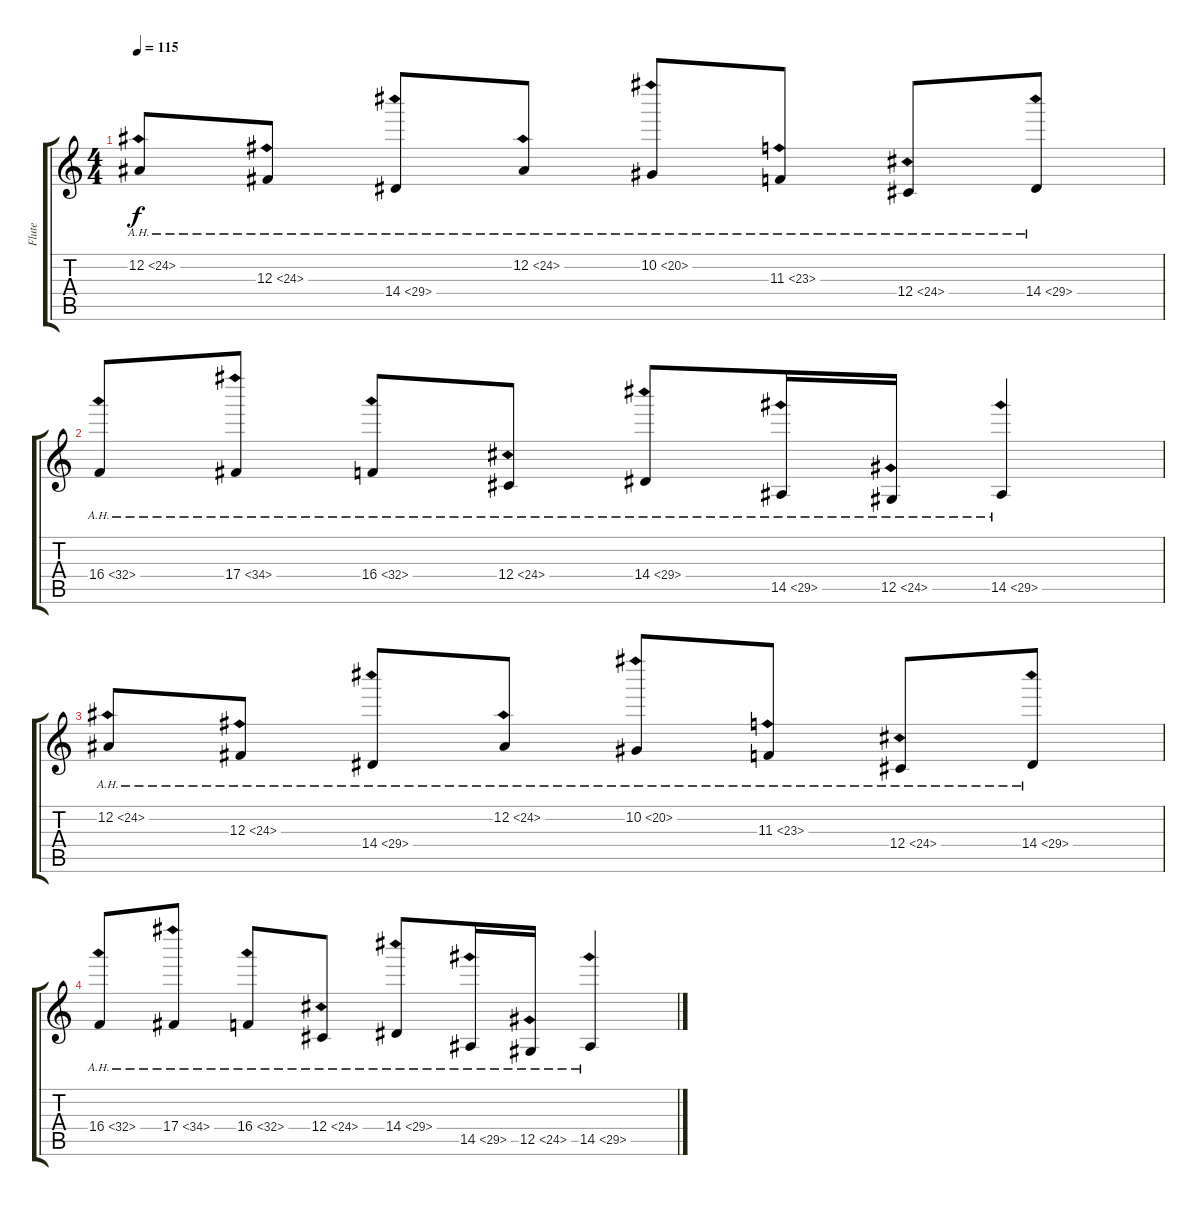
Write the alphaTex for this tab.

\track ("Flute" "Flute") {instrument flute}
\staff {score tabs}
\tuning (Eb4 Bb3 Gb3 Db3 Ab2 Eb2) {hide}
\ts (4 4)
\tempo 115
\clef g2
\ks c
12.2{ah 12}.8{dy f} 12.3{ah 12}.8 14.4{ah 15}.8 12.2{ah 12}.8 10.2{ah 10}.8 11.3{ah 12}.8 12.4{ah 12}.8 14.4{ah 15}.8 |
16.4{ah 16}.8 17.4{ah 17}.8 16.4{ah 16}.8 12.4{ah 12}.8 14.4{ah 15}.8 14.5{ah 15}.16 12.5{ah 12}.16 14.5{ah 15}.4 |
12.2{ah 12}.8 12.3{ah 12}.8 14.4{ah 15}.8 12.2{ah 12}.8 10.2{ah 10}.8 11.3{ah 12}.8 12.4{ah 12}.8 14.4{ah 15}.8 |
16.4{ah 16}.8 17.4{ah 17}.8 16.4{ah 16}.8 12.4{ah 12}.8 14.4{ah 15}.8 14.5{ah 15}.16 12.5{ah 12}.16 14.5{ah 15}.4
